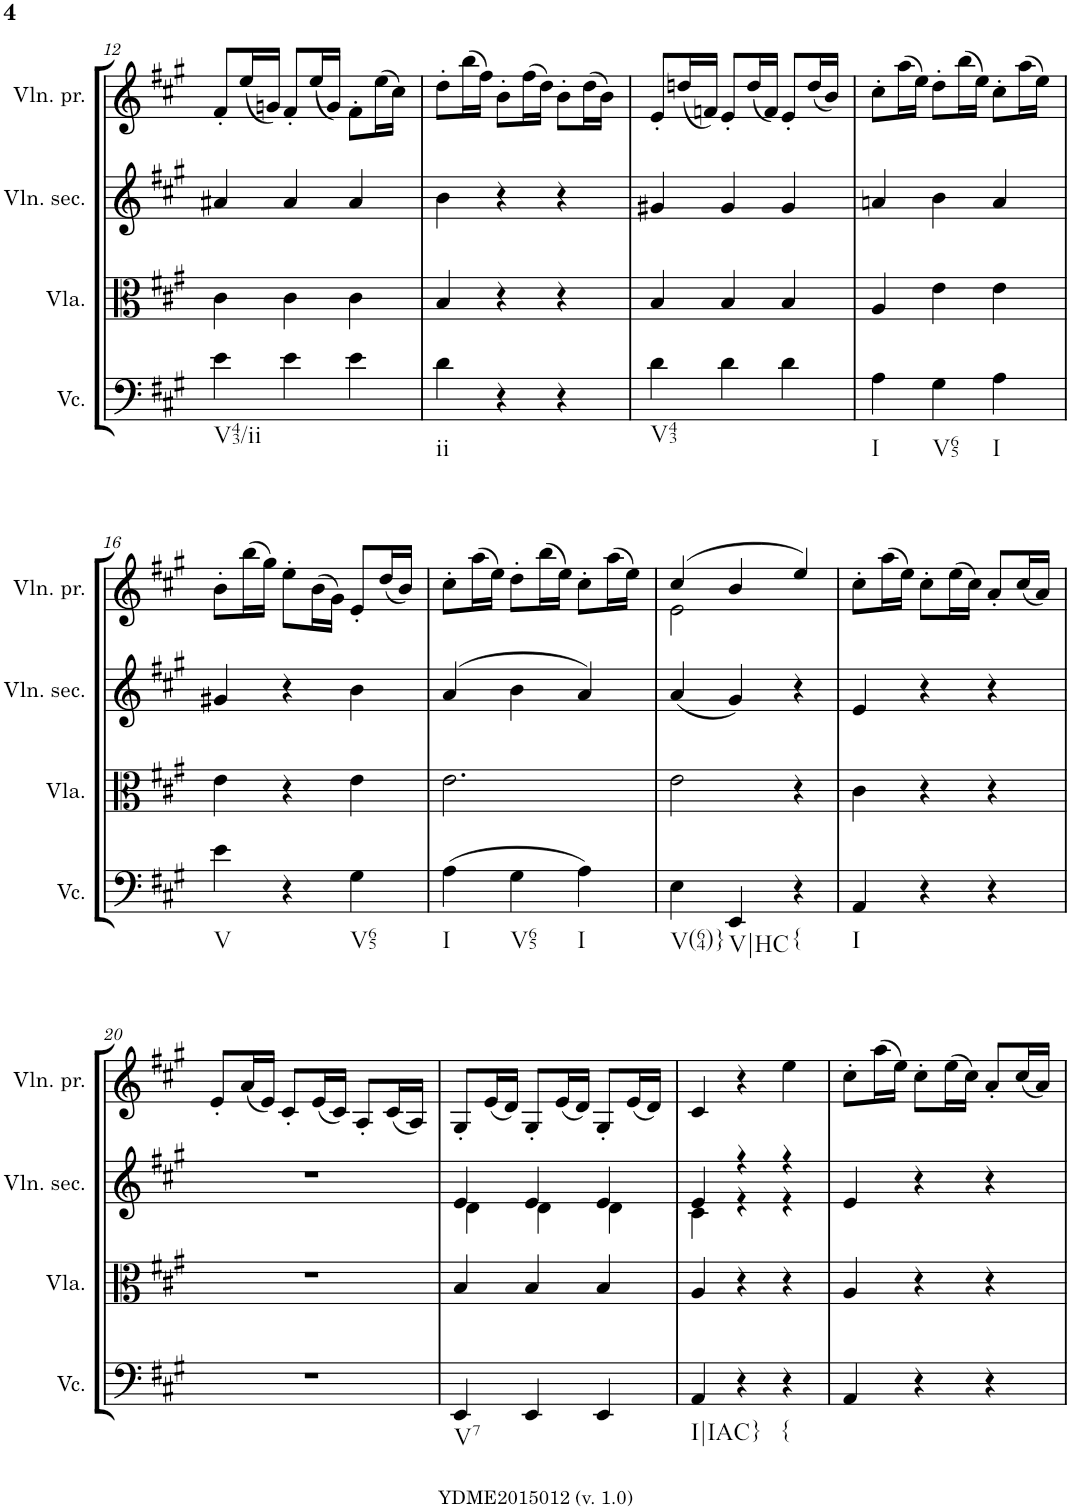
**kern	**kern	**kern	**kern
*part4	*part3	*part2	*part1
*staff4	*staff3	*staff2	*staff1
*I"Violoncelle	*I"Viola	*I"Violino secondo	*I"Violino primo
*I'Vc.	*I'Vla.	*I'Vln. sec.	*I'Vln. pr.
!!LO:PB:g=z
*clefF4	*clefC3	*clefG2	*clefG2
*k[f#c#g#]	*k[f#c#g#]	*k[f#c#g#]	*k[f#c#g#]
*A:	*A:	*A:	*A:
*M3/4	*M3/4	*M3/4	*M3/4
=12	=12	=12	=12
!LO:TX:b:t=V43/ii	!	!	!
4e\	4c#\	4a#X/	8f#'/L
.	.	.	(<16ee/L
.	.	.	16gn/JJ)
4e\	4c#\	4a#/	8f#'/L
.	.	.	(<16ee/L
.	.	.	16g/JJ)
4e\	4c#\	4a#/	8f#'\L
.	.	.	(>16ee\L
.	.	.	16cc#\JJ)
=13	=13	=13	=13
!LO:TX:b:t=ii	!	!	!
4d\	4B/	4b\	8dd'\L
.	.	.	(>16bb\L
.	.	.	16ff#\JJ)
4r	4r	4r	8b'\L
.	.	.	(>16ff#\L
.	.	.	16dd\JJ)
4r	4r	4r	8b'\L
.	.	.	(>16dd\L
.	.	.	16b\JJ)
=14	=14	=14	=14
!LO:TX:b:t=V43	!	!	!
4d\	4B/	4g#X/	8e'/L
.	.	.	(<16ddn/L
.	.	.	16fn/JJ)
4d\	4B/	4g#/	8e'/L
.	.	.	(<16dd/L
.	.	.	16f/JJ)
4d\	4B/	4g#/	8e'/L
.	.	.	(<16dd/L
.	.	.	16b/JJ)
=15	=15	=15	=15
!LO:TX:b:t=I	!	!	!
4A\	4A/	4an/	8cc#'\L
.	.	.	(>16aa\L
.	.	.	16ee\JJ)
!LO:TX:b:t=V65	!	!	!
4G#\	4e\	4b\	8dd'\L
.	.	.	(>16bb\L
.	.	.	16ee\JJ)
!LO:TX:b:t=I	!	!	!
4A\	4e\	4a/	8cc#'\L
.	.	.	(>16aa\L
.	.	.	16ee\JJ)
!!LO:LB:g=z
=16	=16	=16	=16
!LO:TX:b:t=V	!	!	!
4e\	4e\	4g#X/	8b'\L
.	.	.	(>16bb\L
.	.	.	16gg#\JJ)
4r	4r	4r	8ee'\L
.	.	.	(>16b\L
.	.	.	16g#\JJ)
!LO:TX:b:t=V65	!	!	!
4G#\	4e\	4b\	8e'/L
.	.	.	(<16dd/L
.	.	.	16b/JJ)
=17	=17	=17	=17
!LO:TX:b:t=I	!	!	!
(>4A\	2.e\	(>4a/	8cc#'\L
.	.	.	(>16aa\L
.	.	.	16ee\JJ)
!LO:TX:b:t=V65	!	!	!
4G#\	.	4b\	8dd'\L
.	.	.	(>16bb\L
.	.	.	16ee\JJ)
!LO:TX:b:t=I	!	!	!
4A\)	.	4a/)	8cc#'\L
.	.	.	(>16aa\L
.	.	.	16ee\JJ)
=18	=18	=18	=18
*	*	*	*^
!LO:TX:b:t=V(64)}	!	!	!	!
4E\	2e\	(<4a/	(>4cc#/	2e\
!LO:TX:b:t=V|HC	!	!	!	!
4EE/	.	4g#/)	4b/	.
!LO:TX:b:t={	!	!	!	!
4r	4r	4r	4ee/)	4ryy
=19	=19	=19	=19	=19
!LO:TX:b:t=I	!	!	!	!
*	*	*	*v	*v
4AA/	4c#\	4e/	8cc#'\L
.	.	.	(>16aa\L
.	.	.	16ee\JJ)
4r	4r	4r	8cc#'\L
.	.	.	(>16ee\L
.	.	.	16cc#\JJ)
4r	4r	4r	8a'/L
.	.	.	(<16cc#/L
.	.	.	16a/JJ)
!!LO:LB:g=z
=20	=20	=20	=20
2.r	2.r	2.r	8e'/L
.	.	.	(<16a/L
.	.	.	16e/JJ)
.	.	.	8c#'/L
.	.	.	(<16e/L
.	.	.	16c#/JJ)
.	.	.	8A'/L
.	.	.	(<16c#/L
.	.	.	16A/JJ)
=21	=21	=21	=21
*	*	*^	*
!LO:TX:b:t=V7	!	!	!	!
4EE/	4B/	4e/	4d\	8G#'/L
.	.	.	.	(<16e/L
.	.	.	.	16d/JJ)
4EE/	4B/	4e/	4d\	8G#'/L
.	.	.	.	(<16e/L
.	.	.	.	16d/JJ)
4EE/	4B/	4e/	4d\	8G#'/L
.	.	.	.	(<16e/L
.	.	.	.	16d/JJ)
=22	=22	=22	=22	=22
!LO:TX:b:t=I|IAC}	!	!	!	!
4AA/	4A/	4e/	4c#\	4c#/
4r	4r	4r	4r	4r
!LO:TX:b:t={	!	!	!	!
4r	4r	4r	4r	4ee\
*	*	*v	*v	*
=23	=23	=23	=23
4AA/	4A/	4e/	8cc#'\L
.	.	.	(>16aa\L
.	.	.	16ee\JJ)
4r	4r	4r	8cc#'\L
.	.	.	(>16ee\L
.	.	.	16cc#\JJ)
4r	4r	4r	8a'/L
.	.	.	(<16cc#/L
.	.	.	16a/JJ)
=	=	=	=
*-	*-	*-	*-
